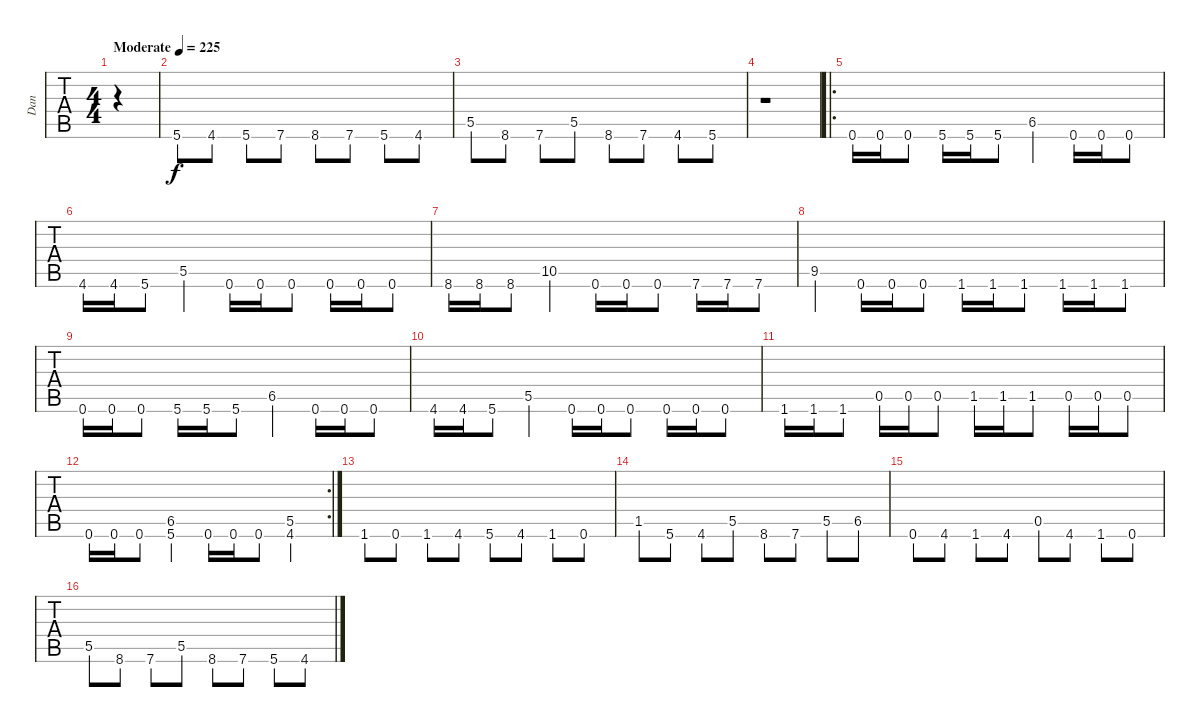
\track ("Dan" "Dan") {instrument distortionguitar bank 255}
\staff {tabs}
\tuning (D4 A3 F3 C3 G2 C2) {hide}
\ts (4 4)
\tempo (225 "Moderate")
\clef g2
\ks c
|
5.6.8 4.6.8 5.6.8 7.6.8 8.6.8 7.6.8 5.6.8 4.6.8 |
5.5.8 8.6.8 7.6.8 5.5.8 8.6.8 7.6.8 4.6.8 5.6.8 |
r.1 |
\ro
0.6.16 0.6.16 0.6.8 5.6.16 5.6.16 5.6.8 6.5.4 0.6.16 0.6.16 0.6.8 |
4.6.16 4.6.16 5.6.8 5.5.4 0.6.16 0.6.16 0.6.8 0.6.16 0.6.16 0.6.8 |
8.6.16 8.6.16 8.6.8 10.5.4 0.6.16 0.6.16 0.6.8 7.6.16 7.6.16 7.6.8 |
9.5.4 0.6.16 0.6.16 0.6.8 1.6.16 1.6.16 1.6.8 1.6.16 1.6.16 1.6.8 |
0.6.16 0.6.16 0.6.8 5.6.16 5.6.16 5.6.8 6.5.4 0.6.16 0.6.16 0.6.8 |
4.6.16 4.6.16 5.6.8 5.5.4 0.6.16 0.6.16 0.6.8 0.6.16 0.6.16 0.6.8 |
1.6.16 1.6.16 1.6.8 0.5.16 0.5.16 0.5.8 1.5.16 1.5.16 1.5.8 0.5.16 0.5.16 0.5.8 |
\rc 2
0.6.16 0.6.16 0.6.8 (6.5 5.6).4 0.6.16 0.6.16 0.6.8 (5.5 4.6).4 |
1.6.8 0.6.8 1.6.8 4.6.8 5.6.8 4.6.8 1.6.8 0.6.8 |
1.5.8 5.6.8 4.6.8 5.5.8 8.6.8 7.6.8 5.5.8 6.5.8 |
0.6.8 4.6.8 1.6.8 4.6.8 0.5.8 4.6.8 1.6.8 0.6.8 |
5.5.8 8.6.8 7.6.8 5.5.8 8.6.8 7.6.8 5.6.8 4.6.8
